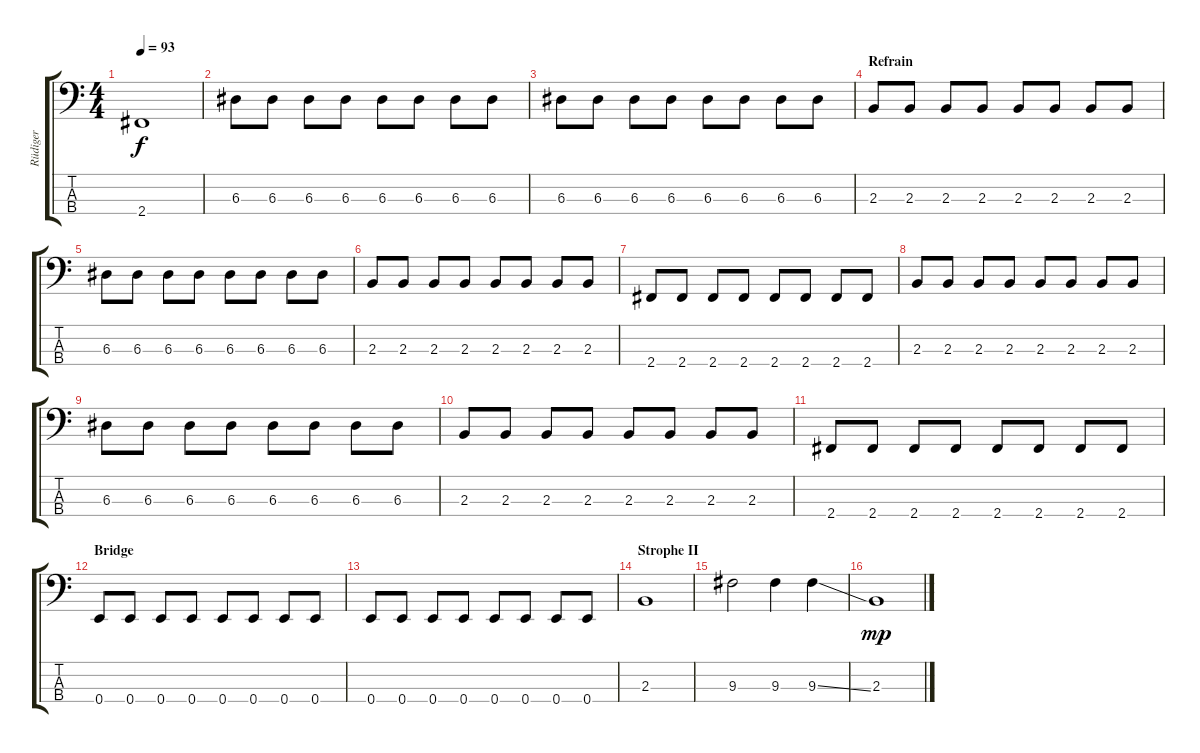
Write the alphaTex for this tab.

\track ("Rüdiger" "Rüdiger") {instrument electricbasspick}
\staff {score tabs}
\tuning (G2 D2 A1 E1) {hide}
\ts (4 4)
\tempo 93
\clef f4
\ks c
2.4.1{dy f} |
6.3.8 6.3.8 6.3.8 6.3.8 6.3.8 6.3.8 6.3.8 6.3.8 |
6.3.8 6.3.8 6.3.8 6.3.8 6.3.8 6.3.8 6.3.8 6.3.8 |
\section ("" "Refrain")
2.3.8{volume 16} 2.3.8 2.3.8 2.3.8 2.3.8 2.3.8 2.3.8 2.3.8 |
6.3.8 6.3.8 6.3.8 6.3.8 6.3.8 6.3.8 6.3.8 6.3.8 |
2.3.8 2.3.8 2.3.8 2.3.8 2.3.8 2.3.8 2.3.8 2.3.8 |
2.4.8 2.4.8 2.4.8 2.4.8 2.4.8 2.4.8 2.4.8 2.4.8 |
2.3.8 2.3.8 2.3.8 2.3.8 2.3.8 2.3.8 2.3.8 2.3.8 |
6.3.8 6.3.8 6.3.8 6.3.8 6.3.8 6.3.8 6.3.8 6.3.8 |
2.3.8 2.3.8 2.3.8 2.3.8 2.3.8 2.3.8 2.3.8 2.3.8 |
2.4.8 2.4.8 2.4.8 2.4.8 2.4.8 2.4.8 2.4.8 2.4.8 |
\section ("" "Bridge")
0.4.8 0.4.8 0.4.8 0.4.8 0.4.8 0.4.8 0.4.8 0.4.8 |
0.4.8 0.4.8 0.4.8 0.4.8 0.4.8 0.4.8 0.4.8 0.4.8 |
\section ("" "Strophe II")
2.3.1{volume 15} |
9.3.2 9.3.4 9.3{ss}.4 |
2.3.1{dy mp}
